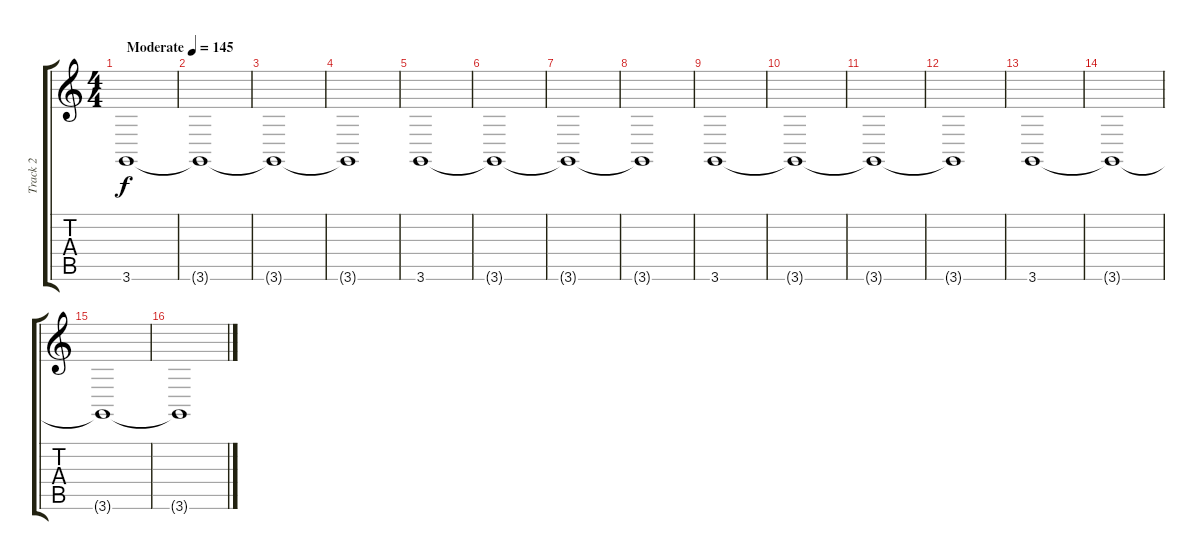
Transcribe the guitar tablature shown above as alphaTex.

\track ("Track 2" "Track 2") {instrument acousticgrandpiano}
\staff {score tabs}
\tuning (E4 B3 G3 D3 A2 E2) {hide}
\ts (4 4)
\tempo (145 "Moderate")
\clef g2
\ks c
3.6.1{dy f instrument acousticgrandpiano} |
3.6{t}.1 |
3.6{t}.1 |
3.6{t}.1 |
3.6.1 |
3.6{t}.1 |
3.6{t}.1 |
3.6{t}.1 |
3.6.1 |
3.6{t}.1 |
3.6{t}.1 |
3.6{t}.1 |
3.6.1 |
3.6{t}.1 |
3.6{t}.1 |
3.6{t}.1
